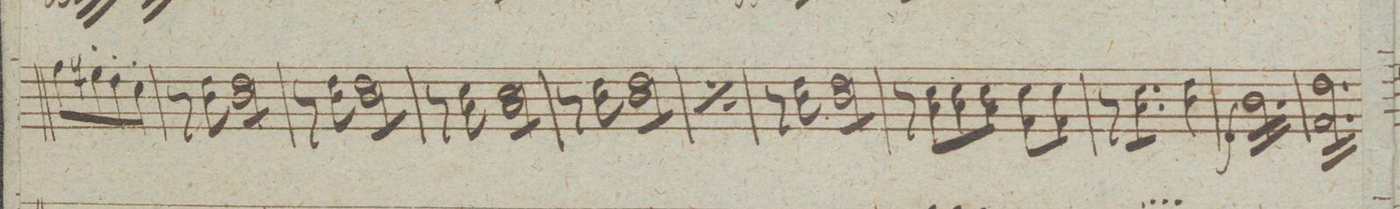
**kern	**dynam
*I"Alto Viola.	*
*clefC3	*
*k[]	*
*met(c)	*
*M3/4	*
8g\L	.
8f#X'\	.
8e'\	.
8d'\J	.
=32	=32
8r	.
8e\ 8c\	.
*tremolo	*
8e\ 8c\L	.
8e\ 8c\	.
8e\ 8c\	.
8e\ 8c\J	.
*Xtremolo	*
=33	=33
8r	.
8e\ 8c\	.
*tremolo	*
8e\ 8c\L	.
8e\ 8c\	.
8e\ 8c\	.
8e\ 8c\J	.
*Xtremolo	*
=34	=34
8r	.
8d\ 8B\	.
*tremolo	*
8d\ 8B\L	.
8d\ 8B\	.
8d\ 8B\	.
8d\ 8B\J	.
*Xtremolo	*
=35	=35
8r	.
8e\ 8c\	.
*tremolo	*
8e\ 8c\L	.
8e\ 8c\	.
8e\ 8c\	.
8e\ 8c\J	.
*Xtremolo	*
=36	=36
*rep	*
8r	.
8e\ 8c\	.
*tremolo	*
8e\ 8c\L	.
8e\ 8c\	.
8e\ 8c\	.
8e\ 8c\J	.
*Xrep	*
*Xtremolo	*
=37	=37
8r	.
8e\ 8c\	.
*tremolo	*
8e\ 8c\L	.
8e\ 8c\	.
8e\ 8c\	.
8e\ 8c\J	.
*Xtremolo	*
=38	=38
2.ryy	.
=39	=39
8r	.
8d\L 8B\	.
8d\ 8B\	.
8d\J 8B\	.
8d\L 8G\	.
8d\J 8G\	.
=40	=40
8r	.
*tremolo	*
8d\ 8B\L	.
8d\ 8B\	.
8d\ 8B\J	.
*Xtremolo	*
4e\ 4c\	.
=41	=41
*tremolo	*
16c\LL	f
16c\	.
16c\	.
16c\	.
16c\	.
16c\	.
16c\	.
16c\	.
16c\	.
16c\	.
16c\	.
16c\JJ	.
=42	=42
16e\ 16G\LL	.
16e\ 16G\	.
16e\ 16G\	.
16e\ 16G\	.
16e\ 16G\	.
16e\ 16G\	.
16e\ 16G\	.
16e\ 16G\	.
16e\ 16G\	.
16e\ 16G\	.
16e\ 16G\	.
16e\ 16G\JJ	.
*Xtremolo	*
=43	=43
*-	*-
